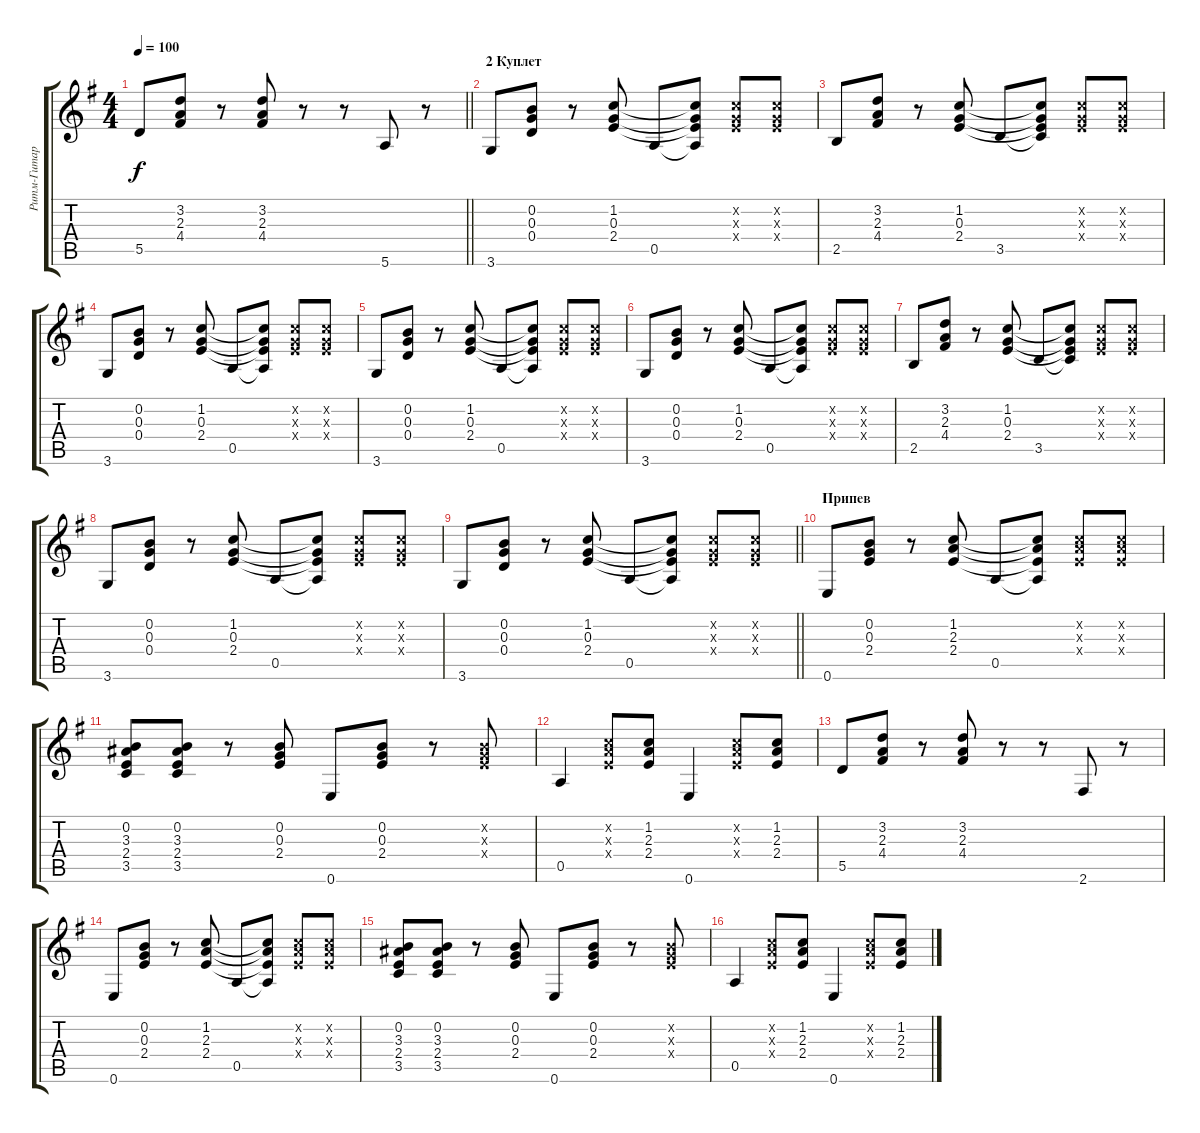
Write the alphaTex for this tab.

\track ("Ритм-Гитара (Перебор)" "Ритм-Гитар") {instrument acousticguitarnylon}
\staff {score tabs}
\tuning (E4 B3 G3 D3 A2 E2) {hide}
\ts (4 4)
\tempo 100
\clef g2
\barLineRight lightlight
\ks eminor
5.5.8{dy f} (3.2 2.3 4.4).8 r.8 (3.2 2.3 4.4).8 r.8 r.8 5.6.8 r.8 |
\section ("" "2 Куплет")
3.6.8 (0.2 0.3 0.4).8 r.8 (1.2 0.3 2.4).8 0.5.8 (1.2{t} 0.3{t} 2.4{t} 0.5{t}).8 (1.2{x} 0.3{x} 2.4{x}).8 (1.2{x} 0.3{x} 2.4{x}).8 |
2.5.8 (3.2 2.3 4.4).8 r.8 (1.2 0.3 2.4).8 3.5.8 (1.2{t} 0.3{t} 2.4{t} 3.5{t}).8 (1.2{x} 0.3{x} 2.4{x}).8 (1.2{x} 0.3{x} 2.4{x}).8 |
3.6.8 (0.2 0.3 0.4).8 r.8 (1.2 0.3 2.4).8 0.5.8 (1.2{t} 0.3{t} 2.4{t} 0.5{t}).8 (1.2{x} 0.3{x} 2.4{x}).8 (1.2{x} 0.3{x} 2.4{x}).8 |
3.6.8 (0.2 0.3 0.4).8 r.8 (1.2 0.3 2.4).8 0.5.8 (1.2{t} 0.3{t} 2.4{t} 0.5{t}).8 (1.2{x} 0.3{x} 2.4{x}).8 (1.2{x} 0.3{x} 2.4{x}).8 |
3.6.8 (0.2 0.3 0.4).8 r.8 (1.2 0.3 2.4).8 0.5.8 (1.2{t} 0.3{t} 2.4{t} 0.5{t}).8 (1.2{x} 0.3{x} 2.4{x}).8 (1.2{x} 0.3{x} 2.4{x}).8 |
2.5.8 (3.2 2.3 4.4).8 r.8 (1.2 0.3 2.4).8 3.5.8 (1.2{t} 0.3{t} 2.4{t} 3.5{t}).8 (1.2{x} 0.3{x} 2.4{x}).8 (1.2{x} 0.3{x} 2.4{x}).8 |
3.6.8 (0.2 0.3 0.4).8 r.8 (1.2 0.3 2.4).8 0.5.8 (1.2{t} 0.3{t} 2.4{t} 0.5{t}).8 (1.2{x} 0.3{x} 2.4{x}).8 (1.2{x} 0.3{x} 2.4{x}).8 |
\barLineRight lightlight
3.6.8 (0.2 0.3 0.4).8 r.8 (1.2 0.3 2.4).8 0.5.8 (1.2{t} 0.3{t} 2.4{t} 0.5{t}).8 (1.2{x} 0.3{x} 2.4{x}).8 (1.2{x} 0.3{x} 2.4{x}).8 |
\section ("" "Припев")
0.6.8 (0.2 0.3 2.4).8 r.8 (1.2 2.3 2.4).8 0.5.8 (1.2{t} 2.3{t} 2.4{t} 0.5{t}).8 (1.2{x} 2.3{x} 2.4{x}).8 (1.2{x} 2.3{x} 2.4{x}).8 |
(0.2 3.3 2.4 3.5).8 (0.2 3.3 2.4 3.5).8 r.8 (0.2 0.3 2.4).8 0.6.8 (0.2 0.3 2.4).8 r.8 (0.2{x} 0.3{x} 2.4{x}).8 |
0.5.4 (1.2{x} 2.3{x} 2.4{x}).8 (1.2 2.3 2.4).8 0.6.4 (1.2{x} 2.3{x} 2.4{x}).8 (1.2 2.3 2.4).8 |
5.5.8 (3.2 2.3 4.4).8 r.8 (3.2 2.3 4.4).8 r.8 r.8 2.6.8 r.8 |
0.6.8 (0.2 0.3 2.4).8 r.8 (1.2 2.3 2.4).8 0.5.8 (1.2{t} 2.3{t} 2.4{t} 0.5{t}).8 (1.2{x} 2.3{x} 2.4{x}).8 (1.2{x} 2.3{x} 2.4{x}).8 |
(0.2 3.3 2.4 3.5).8 (0.2 3.3 2.4 3.5).8 r.8 (0.2 0.3 2.4).8 0.6.8 (0.2 0.3 2.4).8 r.8 (0.2{x} 0.3{x} 2.4{x}).8 |
0.5.4 (1.2{x} 2.3{x} 2.4{x}).8 (1.2 2.3 2.4).8 0.6.4 (1.2{x} 2.3{x} 2.4{x}).8 (1.2 2.3 2.4).8
